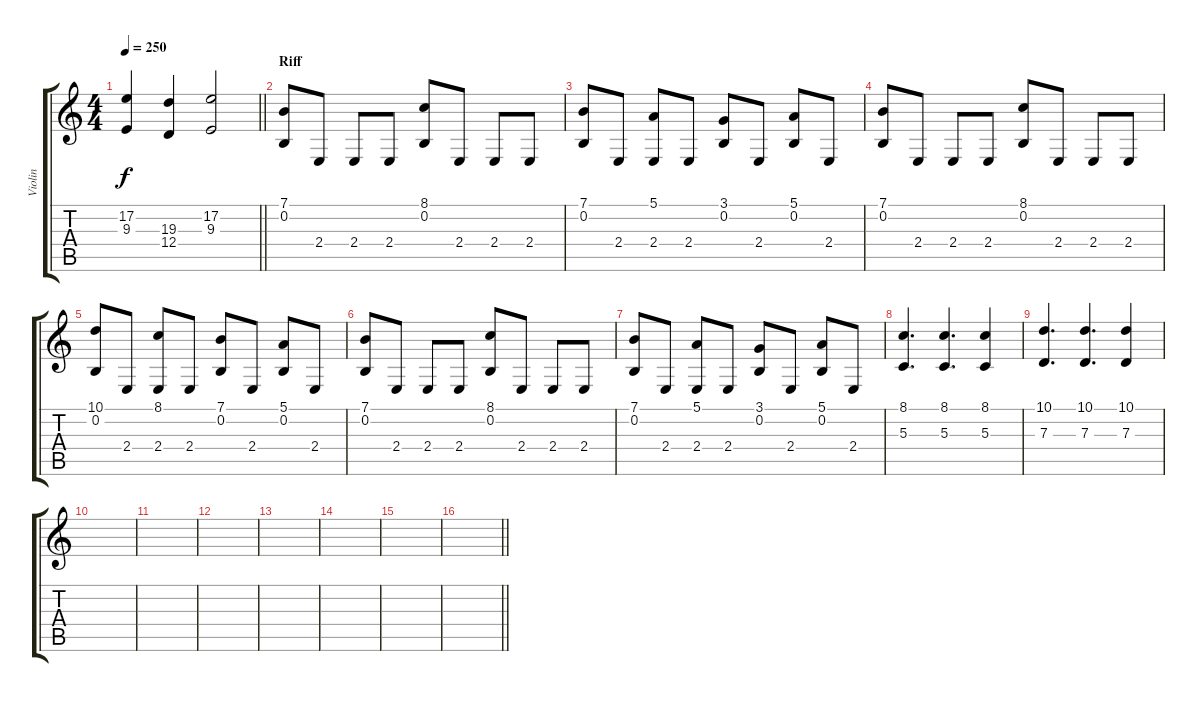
\track ("Violin" "Violin") {instrument violin}
\staff {score tabs}
\tuning (E4 B3 G3 D3 A2 E2) {hide}
\ts (4 4)
\tempo 250
\clef g2
\barLineRight lightlight
\ks c
(17.2 9.3).4{dy f} (19.3 12.4).4 (17.2 9.3).2 |
\section ("" "Riff")
(7.1 0.2).8 2.4.8 2.4.8 2.4.8 (8.1 0.2).8 2.4.8 2.4.8 2.4.8 |
(7.1 0.2).8 2.4.8 (5.1 2.4).8 2.4.8 (3.1 0.2).8 2.4.8 (5.1 0.2).8 2.4.8 |
(7.1 0.2).8 2.4.8 2.4.8 2.4.8 (8.1 0.2).8 2.4.8 2.4.8 2.4.8 |
(10.1 0.2).8 2.4.8 (8.1 2.4).8 2.4.8 (7.1 0.2).8 2.4.8 (5.1 0.2).8 2.4.8 |
(7.1 0.2).8 2.4.8 2.4.8 2.4.8 (8.1 0.2).8 2.4.8 2.4.8 2.4.8 |
(7.1 0.2).8 2.4.8 (5.1 2.4).8 2.4.8 (3.1 0.2).8 2.4.8 (5.1 0.2).8 2.4.8 |
(8.1 5.3).4{d} (8.1 5.3).4{d} (8.1 5.3).4 |
(10.1 7.3).4{d} (10.1 7.3).4{d} (10.1 7.3).4 |
|
|
|
|
|
|
\barLineRight lightlight
